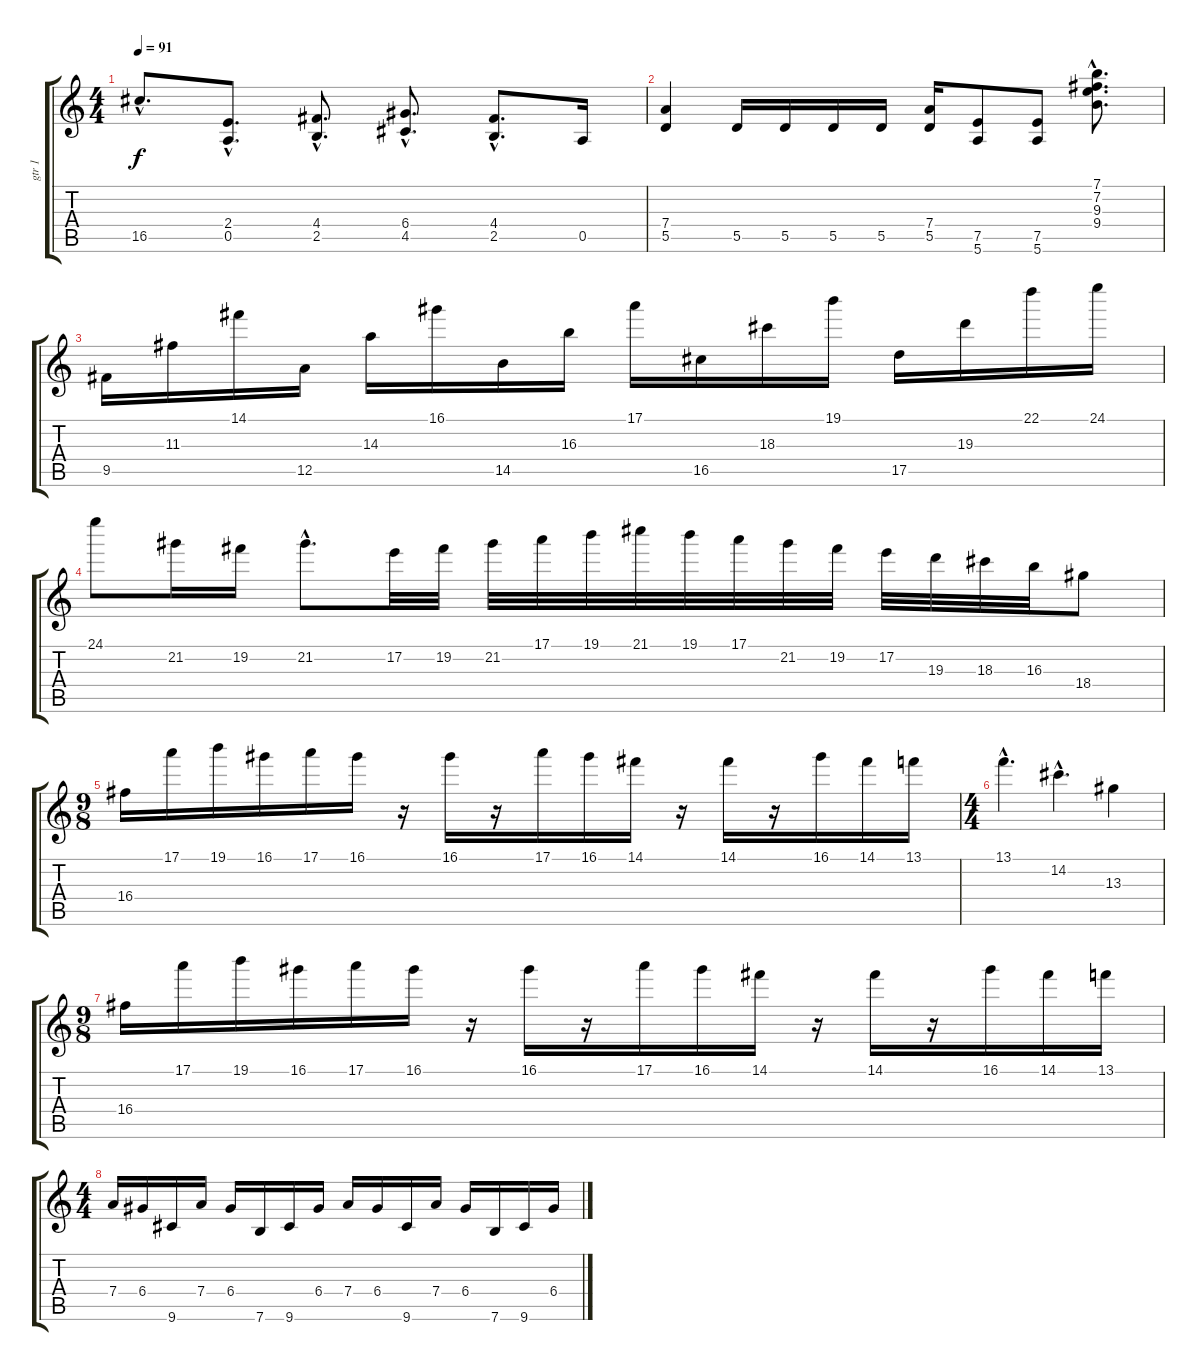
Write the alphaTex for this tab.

\track ("gtr 1" "gtr 1") {instrument distortionguitar}
\staff {score tabs}
\tuning (E4 B3 G3 D3 A2 E2) {hide}
\ts (4 4)
\tempo 91
\clef g2
\ks c
16.5{hac}.8{d dy f} (2.4{hac} 0.5{hac}).8{d} (4.4{hac} 2.5{hac}).8{d} (6.4{hac} 4.5{hac}).8{d} (4.4{hac} 2.5{hac}).8{d} 0.5.16 |
(7.4 5.5).4 5.5.16 5.5.16 5.5.16 5.5.16 (7.4 5.5).16 (7.5 5.6).8 (7.5 5.6).8 (7.1{hac} 7.2{hac} 9.3{hac} 9.4{hac}).8{d} |
9.5.16 11.3.16 14.1.16 12.5.16 14.3.16 16.1.16 14.5.16 16.3.16 17.1.16 16.5.16 18.3.16 19.1.16 17.5.16 19.3.16 22.1.16 24.1.16 |
24.1.8 21.2.16 19.2.16 21.2{hac}.8{d} 17.2.32 19.2.32 21.2.32 17.1.32 19.1.32 21.1.32 19.1.32 17.1.32 21.2.32 19.2.32 17.2.32 19.3.32 18.3.32 16.3.32 18.4.8 |
\ts (9 8)
16.4.16 17.1.16 19.1.16 16.1.16 17.1.16 16.1.16 r.16 16.1.16 r.16 17.1.16 16.1.16 14.1.16 r.16 14.1.16 r.16 16.1.16 14.1.16 13.1.16 |
\ts (4 4)
13.1{hac}.4{d} 14.2{hac}.4{d} 13.3.4 |
\ts (9 8)
16.4.16 17.1.16 19.1.16 16.1.16 17.1.16 16.1.16 r.16 16.1.16 r.16 17.1.16 16.1.16 14.1.16 r.16 14.1.16 r.16 16.1.16 14.1.16 13.1.16 |
\ts (4 4)
7.4.16 6.4.16 9.6.16 7.4.16 6.4.16 7.6.16 9.6.16 6.4.16 7.4.16 6.4.16 9.6.16 7.4.16 6.4.16 7.6.16 9.6.16 6.4.16
